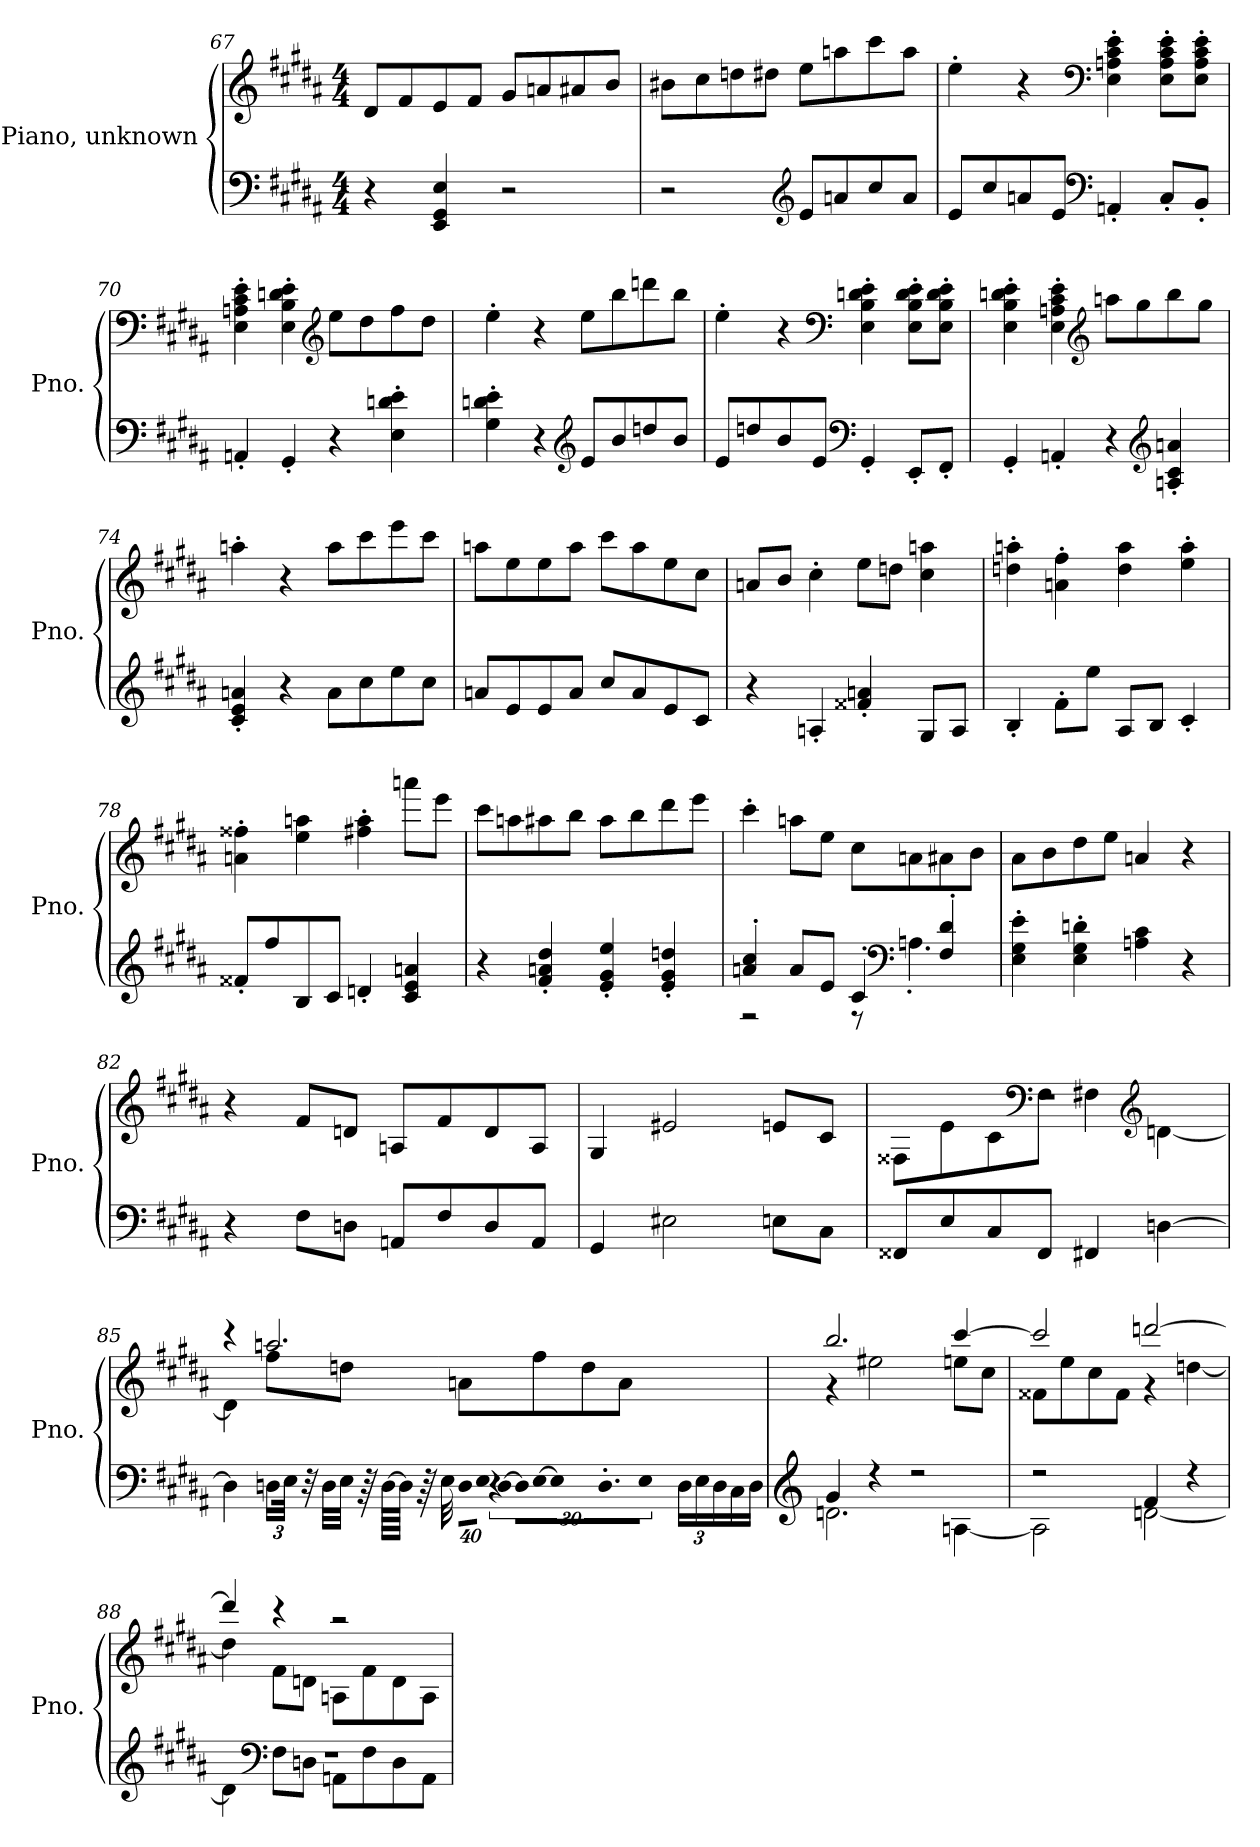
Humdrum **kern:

**kern	**kern
*part1	*part1
*staff2	*staff1
*I"Piano, unknown	*
*I'Pno.	*
*clefF4	*clefG2
*k[f#c#g#d#a#]	*k[f#c#g#d#a#]
*M4/4	*M4/4
=67	=67
4r	8d#/L
.	8f#/
4EE/ 4GG#/ 4E/	8e/
.	8f#/J
2r	8g#/L
.	8an/
.	8a#X/
.	8b/J
=68	=68
2r	8b#X\L
.	8cc#\
.	8ddn\
.	8dd#X\J
*clefG2	*
8e/L	8ee\L
8an/	8aan\
8cc#/	8ccc#\
8a/J	8aa\J
!!LO:PB:g=z
=69	=69
8e/L	4ee'\
8cc#/	.
8an/	4r
8e/J	.
*clefF4	*clefF4
4AAn'/	4E\' 4An\' 4c#\' 4e\'
8C#'/L	8E\' 8A\' 8c#\' 8e\'L
8BB'/J	8E\' 8A\' 8c#\' 8e\'J
=70	=70
4AAn'/	4E\' 4An\' 4c#\' 4e\'
4GG#'/	4E\' 4B\' 4dn\' 4e\'
*	*clefG2
4r	8ee\L
.	8dd#\
4E\' 4dn\' 4e\'	8ff#\
.	8dd#\J
=71	=71
4G#\' 4dn\' 4e\'	4ee'\
4r	4r
*clefG2	*
8e/L	8ee\L
8b/	8bb\
8ddn/	8dddn\
8b/J	8bb\J
!!LO:LB:g=z
=72	=72
8e/L	4ee'\
8ddn/	.
8b/	4r
8e/J	.
*clefF4	*clefF4
4GG#'/	4E\' 4B\' 4dn\' 4e\'
8EE'/L	8E\' 8B\' 8d\' 8e\'L
8FF#'/J	8E\' 8B\' 8d\' 8e\'J
=73	=73
4GG#'/	4E\' 4B\' 4dn\' 4e\'
4AAn'/	4E\' 4An\' 4c#\' 4e\'
*	*clefG2
4r	8aan\L
.	8gg#\
*clefG2	*
4An/' 4c#/' 4an/'	8bb\
.	8gg#\J
=74	=74
4c#/' 4e/' 4an/'	4aan'\
4r	4r
8a\L	8aa\L
8cc#\	8ccc#\
8ee\	8eee\
8cc#\J	8ccc#\J
=75	=75
8an/L	8aan\L
8e/	8ee\
8e/	8ee\
8a/J	8aa\J
8cc#/L	8ccc#\L
8a/	8aa\
8e/	8ee\
8c#/J	8cc#\J
!!LO:LB:g=z
=76	=76
4r	8an/L
.	8b/J
4An'/	4cc#'\
4f##X/' 4an/'	8ee\L
.	8ddn\J
8G#/L	4cc#\ 4aan\
8A/J	.
=77	=77
4B'/	4ddn\' 4aan\'
8f#'\L	4an\' 4ff#\'
8ee\J	.
8A#/L	4dd\ 4aa\
8B/J	.
4c#'/	4ee\' 4aa\'
=78	=78
8f##X'/L	4an\' 4ff##X\'
8ff#/	.
8B/	4ee\ 4aan\
8c#/J	.
4dn'/	4ff#X\' 4aa\'
4c#/ 4e/ 4an/	8aaan\L
.	8eee\J
=79	=79
4r	8ccc#\L
.	8aan\
4f#/' 4an/' 4dd#/'	8aa#X\
.	8bb\J
4e/' 4g#/' 4ee/'	8aa#\L
.	8bb\
4e/' 4g#/' 4ddn/'	8ddd#\
.	8eee\J
!!LO:LB:g=z
=80	=80
*^	*
4an/' 4cc#/'	2r	4ccc#'\
8a/L	.	8aan\L
8e/J	.	8ee\J
4c#'/	8r	8cc#\L
*clefF4	*	*
.	4.An'\	8an\
4F#/' 4d#/'	.	8a#X\
.	.	8b\J
*v	*v	*
=81	=81
4E\' 4G#\' 4e\'	8a#\L
.	8b\
4E\' 4G#\' 4dn\'	8dd#\
.	8ee\J
4An\ 4c#\	4an/
4r	4r
=82	=82
4r	4r
8F#\L	8f#/L
8Dn\J	8dn/J
8AAn/L	8An/L
8F#/	8f#/
8D/	8d/
8AA/J	8A/J
=83	=83
4GG#/	4G#/
2E#X\	2e#X/
8En\L	8en/L
8C#\J	8c#/J
!!LO:LB:g=z
=84	=84
*	*^
8FF##X/L	1r	8F##X\L
8E/	.	8e\
8C#/	.	8c#\
*	*clefF4	*
8FF##/J	.	8F##\J
4FF#X/	.	4F#X\
*	*clefG2	*
[4Dn\	.	[4dn\
=85	=85	=85
4D\]	4r	4d\]
*Xbrackettup	*	*
24Dn\LL	2.aan/	8ff#\L
48E\JJk	.	.
32r	.	.
32D\LLL	.	.
32E\JJJ	.	8ddn\J
64r	.	.
[64D\LLLL	.	.
64D\JJJJ]	.	.
64r	.	.
32E\	.	.
*brackettup	*	*
!LO:N:vis=32	!	!
640%23D\LLL	.	8an\L
!LO:N:vis=32	!	!
640%23E\JJJ	.	.
!LO:N:vis=64	!	!
960%17r	.	.
!LO:N:vis=64	!	!
[960%17D\	.	.
!LO:N:vis=64	!	!
960%17D\LLLL]	.	.
!LO:N:vis=64	!	!
[960%17E\	.	8ff#\
!LO:N:vis=64	!	!
960%17E\J]	.	.
1920ryy	.	.
!LO:N:vis=32.	!	!
1920%103D'\	.	.
!LO:N:vis=32	!	!
640%23E\JJJ	.	.
.	.	8dd\
*Xbrackettup	*	*
24D\LL	.	.
24E\	.	.
24D\	.	.
.	.	8a\J
16C#\	.	.
16D\JJ	.	.
.	1920ryy	1920ryy
!!LO:LB:g=z	!!
=86	=86	=86
*clefG2	*	*
*^	*	*
4g#/	2.dn\	2.bb/	4r
4r	.	.	2ee#X\
2r	.	.	.
.	[4An\	[4ccc#/	8een\L
.	.	.	8cc#\J
=87	=87	=87	=87
2r	2A\]	2ccc#/]	8f##X\L
.	.	.	8ee\
.	.	.	8cc#\
.	.	.	8f##\J
4f#/	[2dn\	[2dddn/	4r
4r	.	.	[4ddn\
=88	=88	=88	=88
1r	4d\]	4ddd/]	4dd\]
*clefF4	*	*	*
.	8F#\L	4r	8f#\L
.	8Dn\J	.	8dn\J
.	8AAn\L	2r	8An\L
.	8F#\	.	8f#\
.	8D\	.	8d\
.	8AA\J	.	8A\J
*v	*v	*	*
*	*v	*v
=	=
*-	*-
